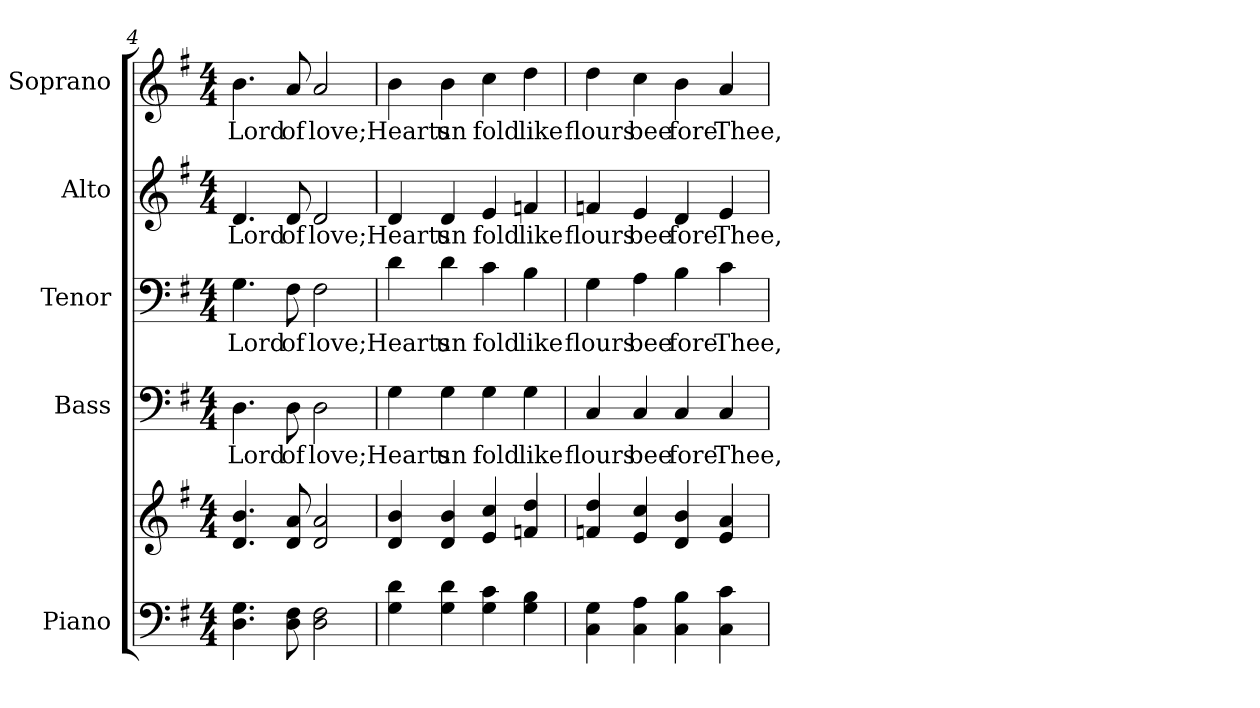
**kern	**kern	**kern	**text	**kern	**text	**kern	**text	**kern	**text
*part5	*part5	*part4	*part4	*part3	*part3	*part2	*part2	*part1	*part1
*staff6	*staff5	*staff4	*staff4	*staff3	*staff3	*staff2	*staff2	*staff1	*staff1
*I"Piano	*	*I"Bass	*	*I"Tenor	*	*I"Alto	*	*I"Soprano	*
*I'Pno.	*	*I'B.	*	*I'T.	*	*I'A.	*	*I'S.	*
*clefF4	*clefG2	*clefF4	*	*clefF4	*	*clefG2	*	*clefG2	*
*k[f#]	*k[f#]	*k[f#]	*	*k[f#]	*	*k[f#]	*	*k[f#]	*
*G:	*G:	*G:	*	*G:	*	*G:	*	*G:	*
*M4/4	*M4/4	*M4/4	*	*M4/4	*	*M4/4	*	*M4/4	*
=4	=4	=4	=4	=4	=4	=4	=4	=4	=4
!	!	!	!LO:LY:b:color=#000000	!	!	!	!	!	!
!	!	!	!	!	!LO:LY:b:color=#000000	!	!	!	!
!	!	!	!	!	!	!	!LO:LY:b:color=#000000	!	!
!	!	!	!	!	!	!	!	!	!LO:LY:b:color=#000000
4.Di\ 4.Gi	4.di/ 4.bi	4.Di\	Lord	4.Gi\	Lord	4.di/	Lord	4.bi\	Lord
!	!	!	!LO:LY:b:color=#000000	!	!	!	!	!	!
!	!	!	!	!	!LO:LY:b:color=#000000	!	!	!	!
!	!	!	!	!	!	!	!LO:LY:b:color=#000000	!	!
!	!	!	!	!	!	!	!	!	!LO:LY:b:color=#000000
8Di\ 8F#i	8di/ 8ai	8Di\	of	8F#i\	of	8di/	of	8ai/	of
!	!	!	!LO:LY:b:color=#000000	!	!	!	!	!	!
!	!	!	!	!	!LO:LY:b:color=#000000	!	!	!	!
!	!	!	!	!	!	!	!LO:LY:b:color=#000000	!	!
!	!	!	!	!	!	!	!	!	!LO:LY:b:color=#000000
2Di\ 2F#i	2di/ 2ai	2Di\	love;	2F#i\	love;	2di/	love;	2ai/	love;
!!LO:PB:g=z
=5	=5	=5	=5	=5	=5	=5	=5	=5	=5
!	!	!	!LO:LY:b:color=#000000	!	!	!	!	!	!
!	!	!	!	!	!LO:LY:b:color=#000000	!	!	!	!
!	!	!	!	!	!	!	!LO:LY:b:color=#000000	!	!
!	!	!	!	!	!	!	!	!	!LO:LY:b:color=#000000
4Gi\ 4di	4di/ 4bi	4Gi\	Hearts	4di\	Hearts	4di/	Hearts	4bi\	Hearts
!	!	!	!LO:LY:b:color=#000000	!	!	!	!	!	!
!	!	!	!	!	!LO:LY:b:color=#000000	!	!	!	!
!	!	!	!	!	!	!	!LO:LY:b:color=#000000	!	!
!	!	!	!	!	!	!	!	!	!LO:LY:b:color=#000000
4Gi\ 4di	4di/ 4bi	4Gi\	un	4di\	un	4di/	un	4bi\	un
!	!	!	!LO:LY:b:color=#000000	!	!	!	!	!	!
!	!	!	!	!	!LO:LY:b:color=#000000	!	!	!	!
!	!	!	!	!	!	!	!LO:LY:b:color=#000000	!	!
!	!	!	!	!	!	!	!	!	!LO:LY:b:color=#000000
4Gi\ 4ci	4ei/ 4cci	4Gi\	fold	4ci\	fold	4ei/	fold	4cci\	fold
!	!	!	!LO:LY:b:color=#000000	!	!	!	!	!	!
!	!	!	!	!	!LO:LY:b:color=#000000	!	!	!	!
!	!	!	!	!	!	!	!LO:LY:b:color=#000000	!	!
!	!	!	!	!	!	!	!	!	!LO:LY:b:color=#000000
4Gi\ 4Bi	4fni/ 4ddi	4Gi\	like	4Bi\	like	4fni/	like	4ddi\	like
=6	=6	=6	=6	=6	=6	=6	=6	=6	=6
!	!	!	!LO:LY:b:color=#000000	!	!	!	!	!	!
!	!	!	!	!	!LO:LY:b:color=#000000	!	!	!	!
!	!	!	!	!	!	!	!LO:LY:b:color=#000000	!	!
!	!	!	!	!	!	!	!	!	!LO:LY:b:color=#000000
4Ci\ 4Gi	4fni/ 4ddi	4Ci/	flours	4Gi\	flours	4fni/	flours	4ddi\	flours
!	!	!	!LO:LY:b:color=#000000	!	!	!	!	!	!
!	!	!	!	!	!LO:LY:b:color=#000000	!	!	!	!
!	!	!	!	!	!	!	!LO:LY:b:color=#000000	!	!
!	!	!	!	!	!	!	!	!	!LO:LY:b:color=#000000
4Ci\ 4Ai	4ei/ 4cci	4Ci/	bee	4Ai\	bee	4ei/	bee	4cci\	bee
!	!	!	!LO:LY:b:color=#000000	!	!	!	!	!	!
!	!	!	!	!	!LO:LY:b:color=#000000	!	!	!	!
!	!	!	!	!	!	!	!LO:LY:b:color=#000000	!	!
!	!	!	!	!	!	!	!	!	!LO:LY:b:color=#000000
4Ci\ 4Bi	4di/ 4bi	4Ci/	fore	4Bi\	fore	4di/	fore	4bi\	fore
!	!	!	!LO:LY:b:color=#000000	!	!	!	!	!	!
!	!	!	!	!	!LO:LY:b:color=#000000	!	!	!	!
!	!	!	!	!	!	!	!LO:LY:b:color=#000000	!	!
!	!	!	!	!	!	!	!	!	!LO:LY:b:color=#000000
4Ci\ 4ci	4ei/ 4ai	4Ci/	Thee,	4ci\	Thee,	4ei/	Thee,	4ai/	Thee,
=	=	=	=	=	=	=	=	=	=
*-	*-	*-	*-	*-	*-	*-	*-	*-	*-
